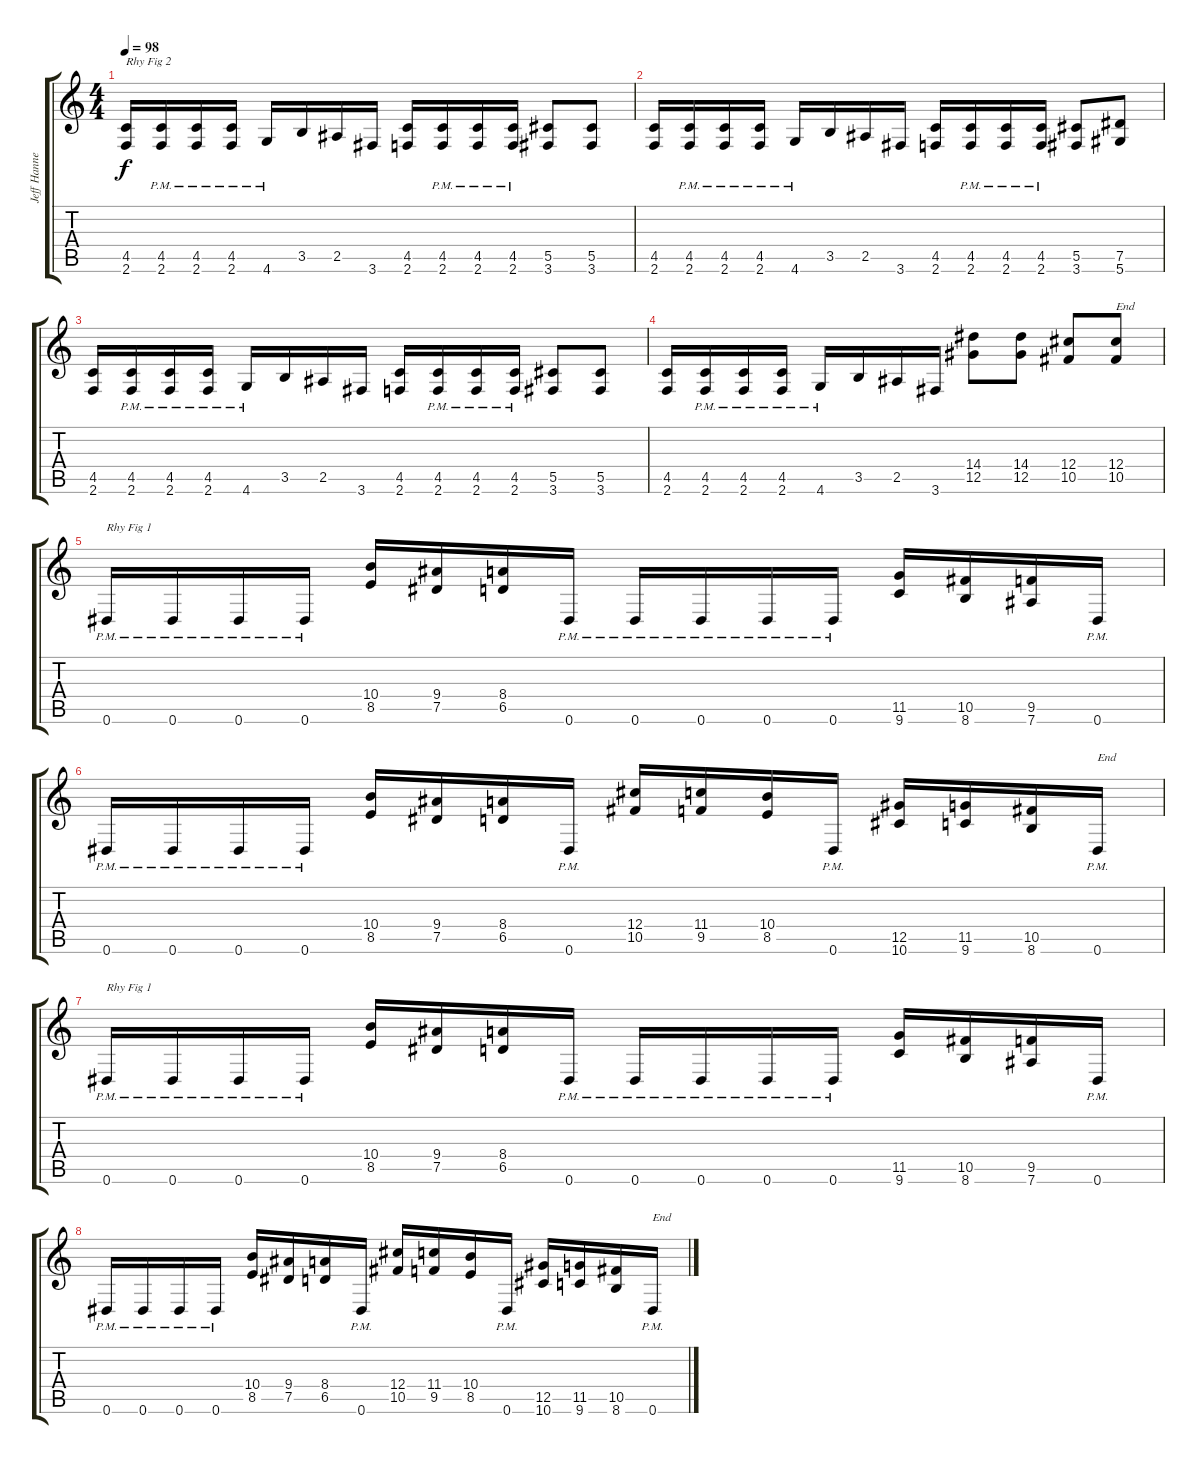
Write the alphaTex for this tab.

\track ("Jeff Hanneman (Lead Guitar)" "Jeff Hanne") {instrument distortionguitar}
\staff {score tabs}
\tuning (Eb4 Bb3 Gb3 Db3 Ab2 Eb2) {hide}
\ts (4 4)
\tempo 98
\clef g2
\ks c
(4.5 2.6).16{txt "Rhy Fig 2" dy f} (4.5{pm} 2.6{pm}).16 (4.5{pm} 2.6{pm}).16 (4.5{pm} 2.6{pm}).16 4.6{pm}.16 3.5.16 2.5.16 3.6.16 (4.5 2.6).16 (4.5{pm} 2.6{pm}).16 (4.5{pm} 2.6{pm}).16 (4.5{pm} 2.6{pm}).16 (5.5 3.6).8 (5.5 3.6).8 |
(4.5 2.6).16 (4.5{pm} 2.6{pm}).16 (4.5{pm} 2.6{pm}).16 (4.5{pm} 2.6{pm}).16 4.6{pm}.16 3.5.16 2.5.16 3.6.16 (4.5 2.6).16 (4.5{pm} 2.6{pm}).16 (4.5{pm} 2.6{pm}).16 (4.5{pm} 2.6{pm}).16 (5.5 3.6).8 (7.5 5.6).8 |
(4.5 2.6).16 (4.5{pm} 2.6{pm}).16 (4.5{pm} 2.6{pm}).16 (4.5{pm} 2.6{pm}).16 4.6{pm}.16 3.5.16 2.5.16 3.6.16 (4.5 2.6).16 (4.5{pm} 2.6{pm}).16 (4.5{pm} 2.6{pm}).16 (4.5{pm} 2.6{pm}).16 (5.5 3.6).8 (5.5 3.6).8 |
(4.5 2.6).16 (4.5{pm} 2.6{pm}).16 (4.5{pm} 2.6{pm}).16 (4.5{pm} 2.6{pm}).16 4.6{pm}.16 3.5.16 2.5.16 3.6.16 (14.4 12.5).8 (14.4 12.5).8 (12.4 10.5).8 (12.4 10.5).8{txt "End"} |
0.6{pm}.16{txt "Rhy Fig 1"} 0.6{pm}.16 0.6{pm}.16 0.6{pm}.16 (10.4 8.5).16 (9.4 7.5).16 (8.4 6.5).16 0.6{pm}.16 0.6{pm}.16 0.6{pm}.16 0.6{pm}.16 0.6{pm}.16 (11.5 9.6).16 (10.5 8.6).16 (9.5 7.6).16 0.6{pm}.16 |
0.6{pm}.16 0.6{pm}.16 0.6{pm}.16 0.6{pm}.16 (10.4 8.5).16 (9.4 7.5).16 (8.4 6.5).16 0.6{pm}.16 (12.4 10.5).16 (11.4 9.5).16 (10.4 8.5).16 0.6{pm}.16 (12.5 10.6).16 (11.5 9.6).16 (10.5 8.6).16 0.6{pm}.16{txt "End"} |
0.6{pm}.16{txt "Rhy Fig 1"} 0.6{pm}.16 0.6{pm}.16 0.6{pm}.16 (10.4 8.5).16 (9.4 7.5).16 (8.4 6.5).16 0.6{pm}.16 0.6{pm}.16 0.6{pm}.16 0.6{pm}.16 0.6{pm}.16 (11.5 9.6).16 (10.5 8.6).16 (9.5 7.6).16 0.6{pm}.16 |
0.6{pm}.16 0.6{pm}.16 0.6{pm}.16 0.6{pm}.16 (10.4 8.5).16 (9.4 7.5).16 (8.4 6.5).16 0.6{pm}.16 (12.4 10.5).16 (11.4 9.5).16 (10.4 8.5).16 0.6{pm}.16 (12.5 10.6).16 (11.5 9.6).16 (10.5 8.6).16 0.6{pm}.16{txt "End"}
